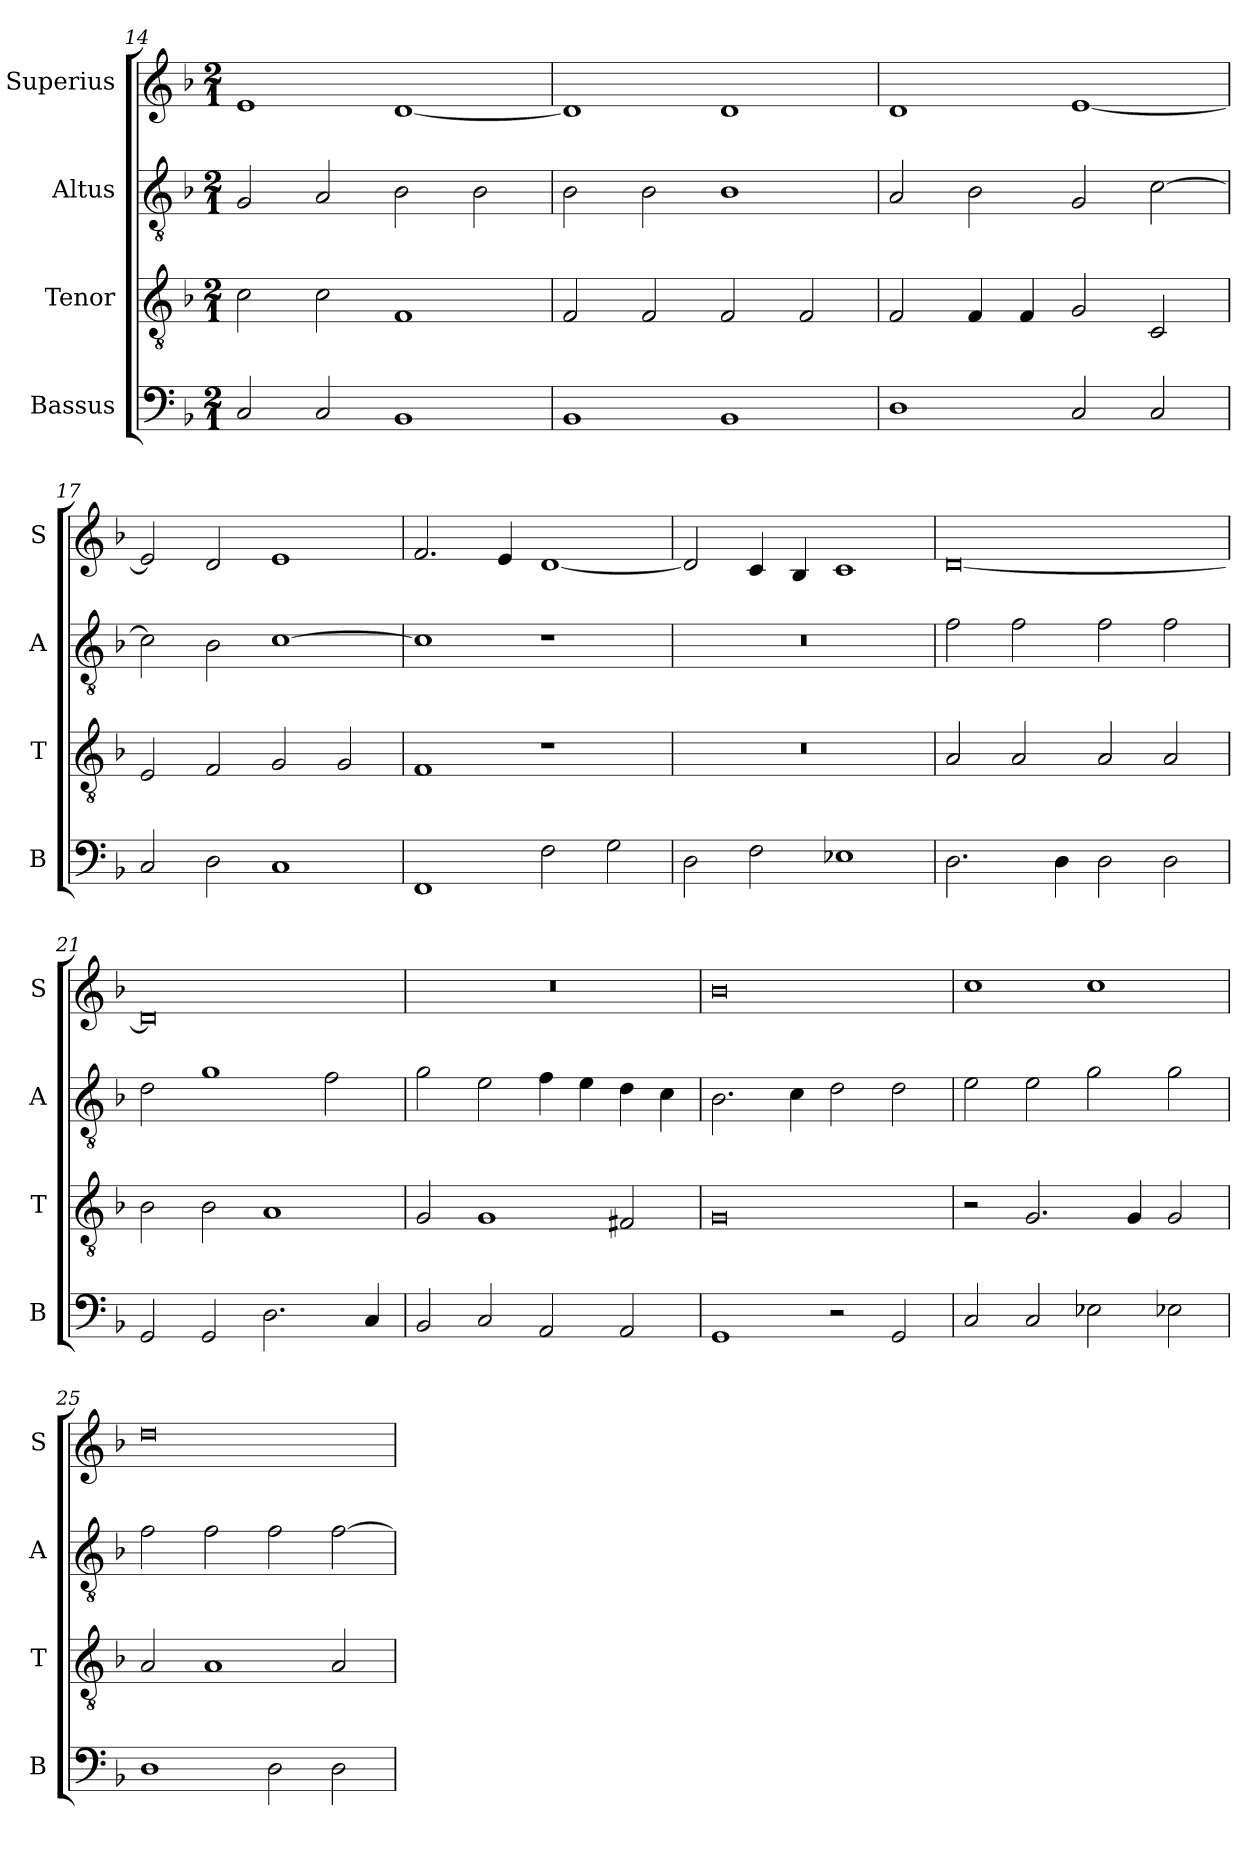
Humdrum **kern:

**kern	**kern	**kern	**kern
*part4	*part3	*part2	*part1
*staff4	*staff3	*staff2	*staff1
*I"Bassus	*I"Tenor	*I"Altus	*I"Superius
*I'B	*I'T	*I'A	*I'S
*clefF4	*clefGv2	*clefGv2	*clefG2
*k[b-]	*k[b-]	*k[b-]	*k[b-]
*M2/1	*M2/1	*M2/1	*M2/1
=14	=14	=14	=14
2C	2c	2G	1e
2C	2c	2A	.
1BB-	1F	2B-	[1d
.	.	2B-	.
=15	=15	=15	=15
1BB-	2F	2B-	1d]
.	2F	2B-	.
1BB-	2F	1B-	1d
.	2F	.	.
=16	=16	=16	=16
1D	2F	2A	1d
.	4F	2B-	.
.	4F	.	.
2C	2G	2G	[1e
2C	2C	[2c	.
=17	=17	=17	=17
2C	2E	2c]	2e]
2D	2F	2B-	2d
1C	2G	[1c	1e
.	2G	.	.
=18	=18	=18	=18
1FF	1F	1c]	2.f
.	.	.	4e
2F	1r	1r	[1d
2G	.	.	.
=19	=19	=19	=19
2D	0r	0r	2d]
2F	.	.	4c
.	.	.	4B-
1E-X	.	.	1c
=20	=20	=20	=20
2.D	2A	2f	[0d
.	2A	2f	.
4D	.	.	.
2D	2A	2f	.
2D	2A	2f	.
=21	=21	=21	=21
2GG	2B-	2d	0d]
2GG	2B-	1g	.
2.D	1A	.	.
.	.	2f	.
4C	.	.	.
=22	=22	=22	=22
2BB-	2G	2g	0r
2C	1G	2e	.
2AA	.	4f	.
.	.	4e	.
2AA	2F#X	4d	.
.	.	4c	.
=23	=23	=23	=23
1GG	0G	2.B-	0b-
.	.	4c	.
2r	.	2d	.
2GG	.	2d	.
=24	=24	=24	=24
2C	2r	2e	1cc
2C	2.G	2e	.
2E-X	.	2g	1cc
.	4G	.	.
2E-X	2G	2g	.
=25	=25	=25	=25
1D	2A	2f	0dd
.	1A	2f	.
2D	.	2f	.
2D	2A	[2f	.
=	=	=	=
*-	*-	*-	*-
